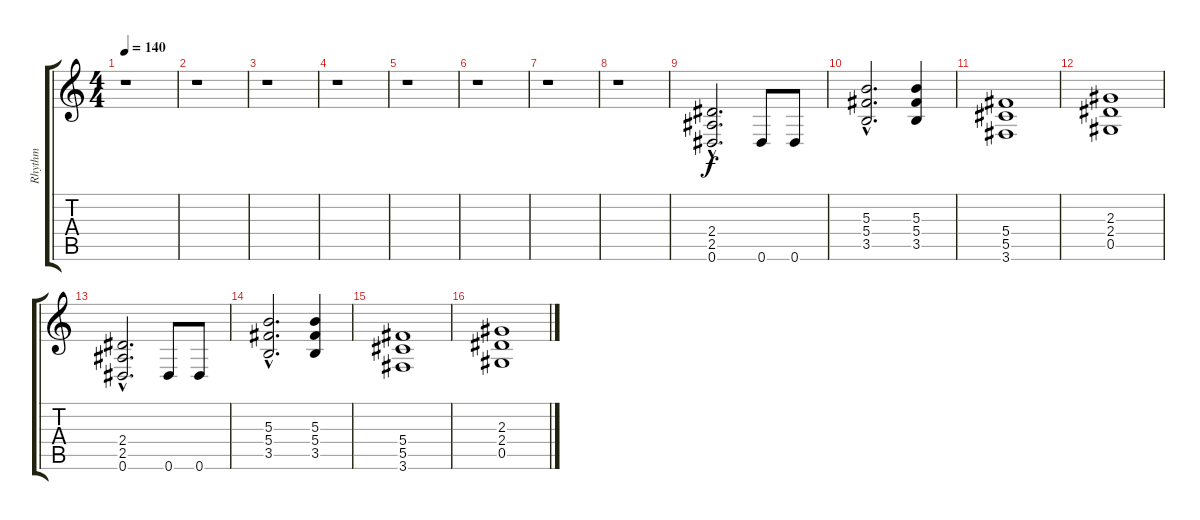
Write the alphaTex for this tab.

\track ("Rhythm" "Rhythm") {instrument distortionguitar}
\staff {score tabs}
\tuning (Eb4 Bb3 Gb3 Db3 Ab2 Eb2) {hide}
\ts (4 4)
\tempo 140
\clef g2
\ks c
r.1{dy f} |
r.1 |
r.1 |
r.1 |
r.1 |
r.1 |
r.1 |
r.1 |
(2.4{hac} 2.5{hac} 0.6{hac}).2{d} 0.6.8 0.6.8 |
(5.3{hac} 5.4{hac} 3.5{hac}).2{d} (5.3 5.4 3.5).4 |
(5.4 5.5 3.6).1 |
(2.3 2.4 0.5).1 |
(2.4{hac} 2.5{hac} 0.6{hac}).2{d} 0.6.8 0.6.8 |
(5.3{hac} 5.4{hac} 3.5{hac}).2{d} (5.3 5.4 3.5).4 |
(5.4 5.5 3.6).1 |
(2.3 2.4 0.5).1
